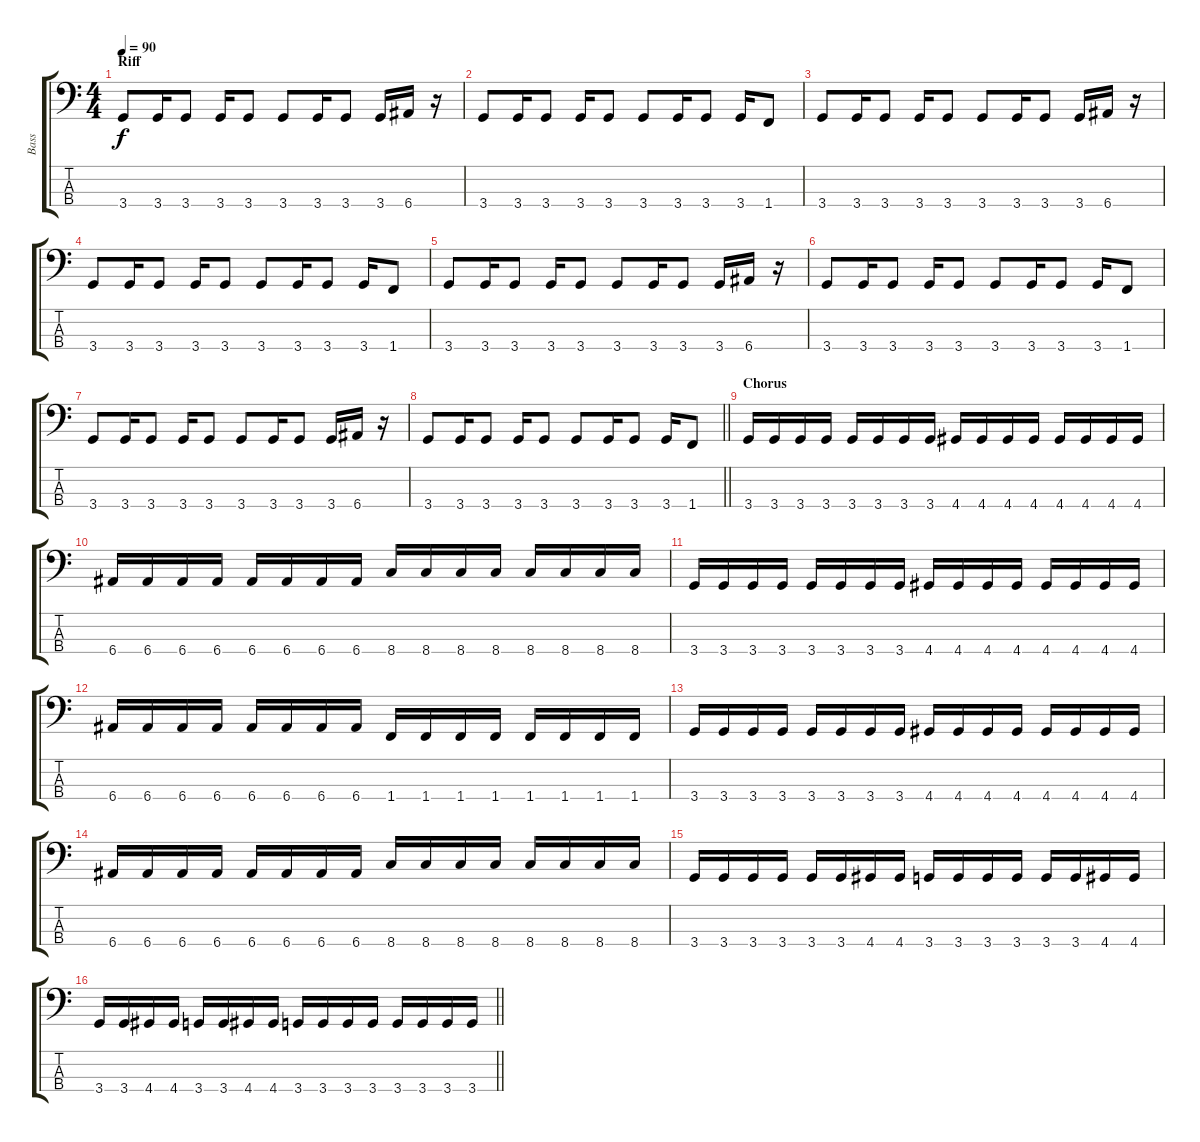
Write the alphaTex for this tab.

\track ("Bass" "Bass") {instrument synthbass1}
\staff {score tabs}
\tuning (G2 D2 A1 E1) {hide}
\ts (4 4)
\section ("" "Riff")
\tempo 90
\clef f4
\ks c
3.4.8{dy f} 3.4.16 3.4.8 3.4.16 3.4.8 3.4.8 3.4.16 3.4.8 3.4.16 6.4.16 r.16 |
3.4.8 3.4.16 3.4.8 3.4.16 3.4.8 3.4.8 3.4.16 3.4.8 3.4.16 1.4.8 |
3.4.8 3.4.16 3.4.8 3.4.16 3.4.8 3.4.8 3.4.16 3.4.8 3.4.16 6.4.16 r.16 |
3.4.8 3.4.16 3.4.8 3.4.16 3.4.8 3.4.8 3.4.16 3.4.8 3.4.16 1.4.8 |
3.4.8 3.4.16 3.4.8 3.4.16 3.4.8 3.4.8 3.4.16 3.4.8 3.4.16 6.4.16 r.16 |
3.4.8 3.4.16 3.4.8 3.4.16 3.4.8 3.4.8 3.4.16 3.4.8 3.4.16 1.4.8 |
3.4.8 3.4.16 3.4.8 3.4.16 3.4.8 3.4.8 3.4.16 3.4.8 3.4.16 6.4.16 r.16 |
\barLineRight lightlight
3.4.8 3.4.16 3.4.8 3.4.16 3.4.8 3.4.8 3.4.16 3.4.8 3.4.16 1.4.8 |
\section ("" "Chorus")
3.4.16 3.4.16 3.4.16 3.4.16 3.4.16 3.4.16 3.4.16 3.4.16 4.4.16 4.4.16 4.4.16 4.4.16 4.4.16 4.4.16 4.4.16 4.4.16 |
6.4.16 6.4.16 6.4.16 6.4.16 6.4.16 6.4.16 6.4.16 6.4.16 8.4.16 8.4.16 8.4.16 8.4.16 8.4.16 8.4.16 8.4.16 8.4.16 |
3.4.16 3.4.16 3.4.16 3.4.16 3.4.16 3.4.16 3.4.16 3.4.16 4.4.16 4.4.16 4.4.16 4.4.16 4.4.16 4.4.16 4.4.16 4.4.16 |
6.4.16 6.4.16 6.4.16 6.4.16 6.4.16 6.4.16 6.4.16 6.4.16 1.4.16 1.4.16 1.4.16 1.4.16 1.4.16 1.4.16 1.4.16 1.4.16 |
3.4.16 3.4.16 3.4.16 3.4.16 3.4.16 3.4.16 3.4.16 3.4.16 4.4.16 4.4.16 4.4.16 4.4.16 4.4.16 4.4.16 4.4.16 4.4.16 |
6.4.16 6.4.16 6.4.16 6.4.16 6.4.16 6.4.16 6.4.16 6.4.16 8.4.16 8.4.16 8.4.16 8.4.16 8.4.16 8.4.16 8.4.16 8.4.16 |
3.4.16 3.4.16 3.4.16 3.4.16 3.4.16 3.4.16 4.4.16 4.4.16 3.4.16 3.4.16 3.4.16 3.4.16 3.4.16 3.4.16 4.4.16 4.4.16 |
\barLineRight lightlight
3.4.16 3.4.16 4.4.16 4.4.16 3.4.16 3.4.16 4.4.16 4.4.16 3.4.16 3.4.16 3.4.16 3.4.16 3.4.16 3.4.16 3.4.16 3.4.16
